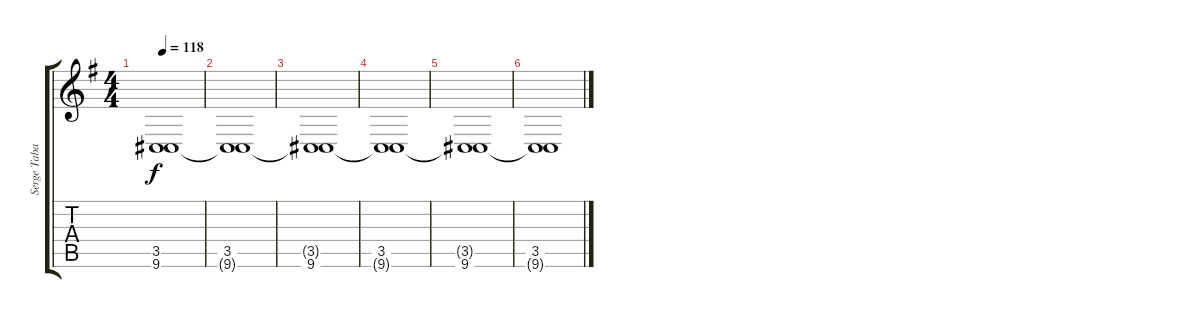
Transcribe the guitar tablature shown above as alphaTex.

\track ("Serge Tabachnikov Guitar Loop " "Serge Taba") {instrument seashore}
\staff {score tabs}
\tuning (E4 B3 G3 D3 A2 E2) {hide}
\ts (4 4)
\tempo 118
\clef g2
\ks eminor
(3.5{t} 9.6).1{dy f} |
(3.5 9.6{t}).1 |
(3.5{t} 9.6).1{volume 0} |
(3.5 9.6{t}).1 |
(3.5{t} 9.6).1 |
(3.5 9.6{t}).1
